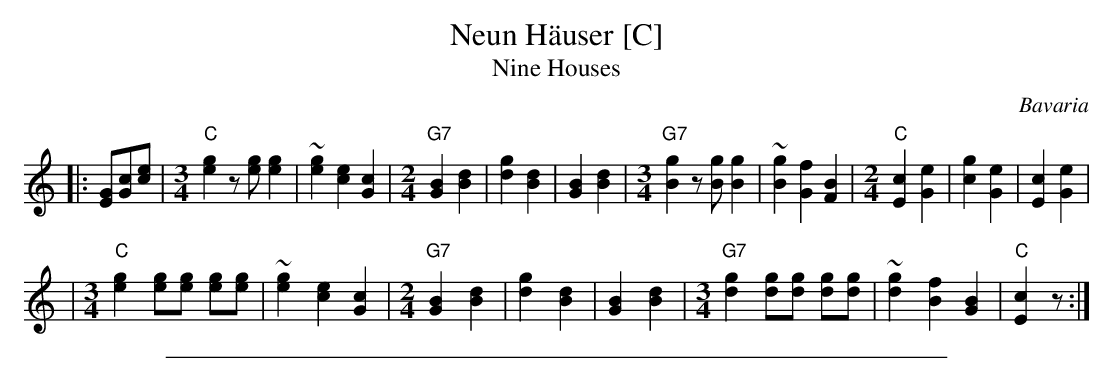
X:1
T: Neun H\"auser [C]
T: Nine Houses
O: Bavaria
M: none
K: C
|: [EG][Gc][ce] \
| [M:3/4][L:1/8] \
	"C"[e2g2] z[eg] [e2g2] | ~[e2g2] [c2e2] [G2c2] \
| [M:2/4][L:1/8] \
	"G7"[G2B2] [B2d2] | [d2g2] [B2d2] | [G2B2][B2d2] \
| [M:3/4][L:1/8] \
	"G7"[B2g2] z[Bg] [B2g2] | ~[B2g2] [G2f2] [F2B2] \
| [M:2/4][L:1/8] \
	"C"[E2c2] [G2e2] | [c2g2] [G2e2] | [E2c2] [G2e2] |
| [M:3/4][L:1/8] \
	"C"[e2g2] [eg][eg] [eg][eg] | ~[e2g2] [c2e2] [G2c2] \
| [M:2/4][L:1/8] \
	"G7"[G2B2] [B2d2] | [d2g2] [B2d2] | [G2B2][B2d2] \
| [M:3/4][L:1/8] \
	"G7"[d2g2] [dg][dg] [dg][dg] | ~[d2g2] [B2f2] [G2B2] | "C"[E2c2] z :|
